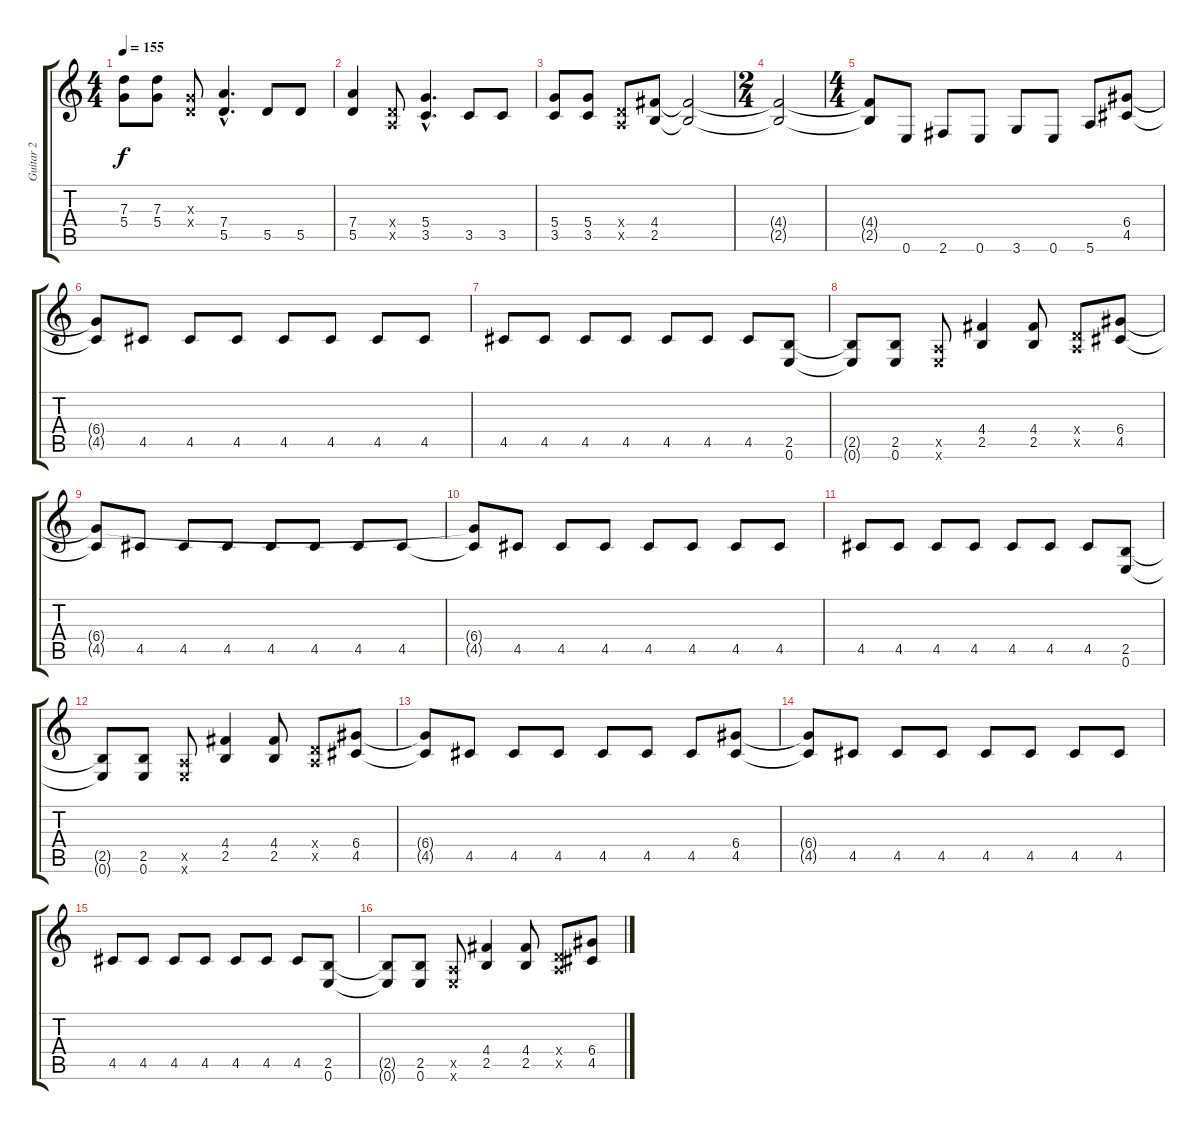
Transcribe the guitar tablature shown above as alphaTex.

\track ("Guitar 2" "Guitar 2") {instrument overdrivenguitar}
\staff {score tabs}
\tuning (E4 B3 G3 D3 A2 E2) {hide}
\ts (4 4)
\tempo 155
\clef g2
\ks c
(7.3 5.4).8{dy f} (7.3 5.4).8 (0.3{x} 0.4{x}).8 (7.4{hac} 5.5{hac}).4{d} 5.5.8 5.5.8 |
(7.4 5.5).4 (0.4{x} 0.5{x}).8 (5.4{hac} 3.5{hac}).4{d} 3.5.8 3.5.8 |
(5.4 3.5).8 (5.4 3.5).8 (0.4{x} 0.5{x}).8 (4.4 2.5).8 (4.4{t} 2.5{t}).2 |
\ts (2 4)
(4.4{t} 2.5{t}).2 |
\ts (4 4)
(4.4{t} 2.5{t}).8 0.6.8 2.6.8 0.6.8 3.6.8 0.6.8 5.6.8 (6.4 4.5).8 |
(6.4{t} 4.5{t}).8 4.5.8 4.5.8 4.5.8 4.5.8 4.5.8 4.5.8 4.5.8 |
4.5.8 4.5.8 4.5.8 4.5.8 4.5.8 4.5.8 4.5.8 (2.5 0.6).8 |
(2.5{t} 0.6{t}).8 (2.5 0.6).8 (0.5{x} 0.6{x}).8 (4.4 2.5).4 (4.4 2.5).8 (0.4{x} 0.5{x}).8 (6.4 4.5).8 |
(6.4{t} 4.5{t}).8 4.5.8 4.5.8 4.5.8 4.5.8 4.5.8 4.5.8 4.5.8 |
(6.4{t} 4.5{t}).8 4.5.8 4.5.8 4.5.8 4.5.8 4.5.8 4.5.8 4.5.8 |
4.5.8 4.5.8 4.5.8 4.5.8 4.5.8 4.5.8 4.5.8 (2.5 0.6).8 |
(2.5{t} 0.6{t}).8 (2.5 0.6).8 (0.5{x} 0.6{x}).8 (4.4 2.5).4 (4.4 2.5).8 (0.4{x} 0.5{x}).8 (6.4 4.5).8 |
(6.4{t} 4.5{t}).8 4.5.8 4.5.8 4.5.8 4.5.8 4.5.8 4.5.8 (6.4 4.5).8 |
(6.4{t} 4.5{t}).8 4.5.8 4.5.8 4.5.8 4.5.8 4.5.8 4.5.8 4.5.8 |
4.5.8 4.5.8 4.5.8 4.5.8 4.5.8 4.5.8 4.5.8 (2.5 0.6).8 |
(2.5{t} 0.6{t}).8 (2.5 0.6).8 (0.5{x} 0.6{x}).8 (4.4 2.5).4 (4.4 2.5).8 (0.4{x} 0.5{x}).8 (6.4 4.5).8
